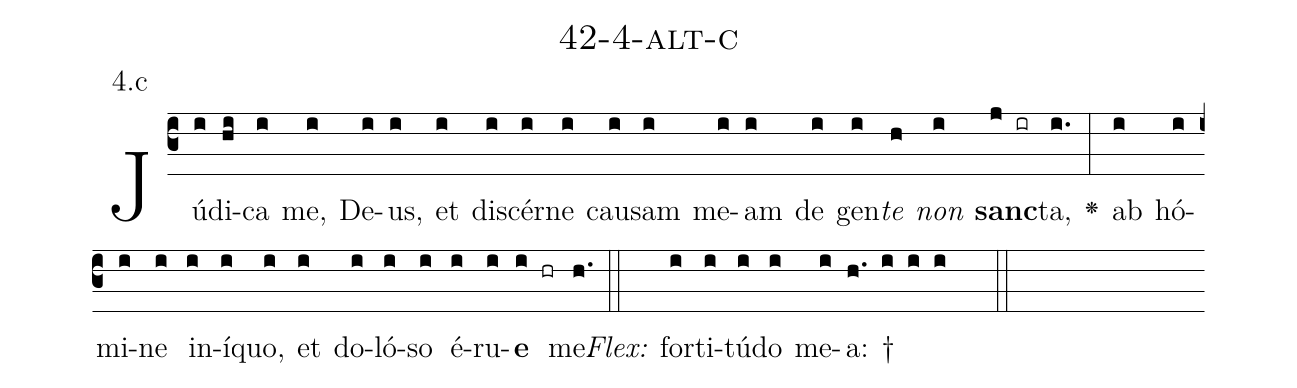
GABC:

name: 42-4-alt-c;
annotation: 4.c;
%%
(c3)Jú(i)di(hi)ca(i) me,(i) De(i)us,(i) et(i) di(i)scér(i)ne(i) cau(i)sam(i) me(i)am(i) de(i) gen(i)<i>te</i>(h) <i>non</i>(i) <b>sanc</b>(j ir)ta,(i.) <v>\greheightstar</v>(:) ab(i) hó(i)mi(i)ne(i) in(i)í(i)quo,(i) et(i) do(i)ló(i)so(i) é(i)ru(i)<b>e</b>(i hr) me.(h.) (::)
<i>Flex:</i>()  for(i)ti(i)tú(i)do(i) me(i)a: †(h. i i i  ::)

%E(i) u(i) o(i) u(i) a(i) e.(h.) (::)
